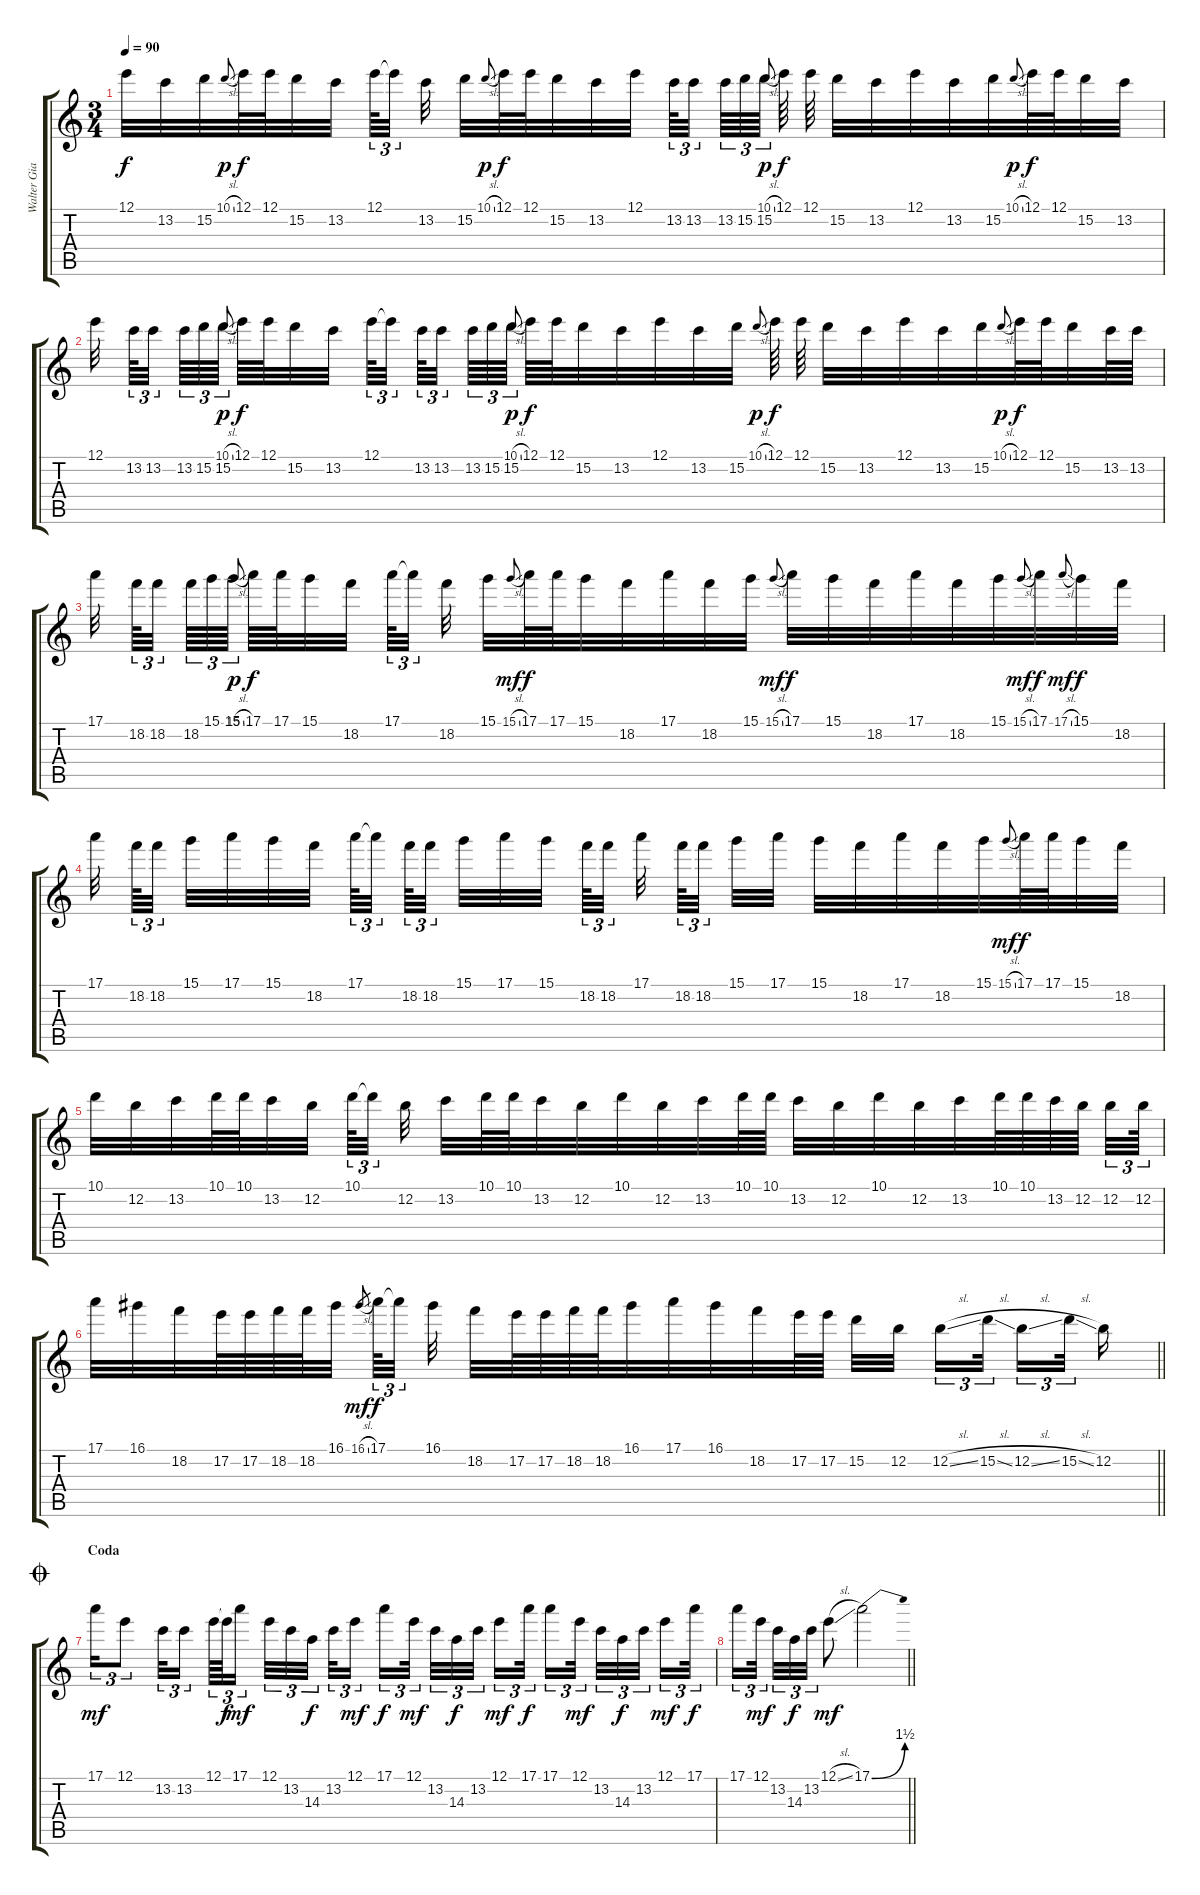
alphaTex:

\track ("Walter Giardino" "Walter Gia") {instrument distortionguitar}
\staff {score tabs}
\tuning (E4 B3 G3 D3 A2 E2) {hide}
\ts (3 4)
\tempo 90
\clef g2
\ks c
12.1.32{dy f} 13.2.32 15.2.32 10.1{sl}.8{gr onbeat dy p} 12.1.64{dy f} 12.1.64 15.2.32 13.2.32{beam splitsecondary} 12.1.64{tu (3 2)} 12.1{t}.32{tu (3 2) beam splitsecondary} 13.2.32 15.2.32 10.1{sl}.8{gr onbeat dy p} 12.1.64{dy f} 12.1.64 15.2.32 13.2.32 12.1.32{beam splitsecondary} 13.2.64{tu (3 2)} 13.2.32{tu (3 2) beam splitsecondary} 13.2.64{tu (3 2)} 15.2.64{tu (3 2)} 15.2.64{tu (3 2)} 10.1{sl}.8{gr onbeat dy p beam splitsecondary} 12.1.64{dy f} 12.1.64 15.2.32 13.2.32 12.1.32 13.2.32 15.2.32 10.1{sl}.8{gr onbeat dy p} 12.1.64{dy f} 12.1.64 15.2.32 13.2.32 |
12.1.32{beam splitsecondary} 13.2.64{tu (3 2)} 13.2.32{tu (3 2) beam splitsecondary} 13.2.64{tu (3 2)} 15.2.64{tu (3 2)} 15.2.64{tu (3 2)} 10.1{sl}.8{gr onbeat dy p beam splitsecondary} 12.1.64{dy f} 12.1.64 15.2.32 13.2.32{beam splitsecondary} 12.1.64{tu (3 2)} 12.1{t}.32{tu (3 2) beam splitsecondary} 13.2.64{tu (3 2)} 13.2.32{tu (3 2)} 13.2.64{tu (3 2)} 15.2.64{tu (3 2)} 15.2.64{tu (3 2)} 10.1{sl}.8{gr onbeat dy p beam splitsecondary} 12.1.64{dy f} 12.1.64 15.2.32 13.2.32 12.1.32 13.2.32 15.2.32 10.1{sl}.8{gr onbeat dy p} 12.1.64{dy f} 12.1.64 15.2.32 13.2.32 12.1.32 13.2.32 15.2.32 10.1{sl}.8{gr onbeat dy p} 12.1.64{dy f} 12.1.64 15.2.32 13.2.64 13.2.64 |
17.1.32{beam splitsecondary} 18.2.64{tu (3 2)} 18.2.32{tu (3 2) beam splitsecondary} 18.2.64{tu (3 2)} 15.1.64{tu (3 2)} 15.1.64{tu (3 2)} 15.1{sl}.8{gr onbeat dy p beam splitsecondary} 17.1.64{dy f} 17.1.64 15.1.32 18.2.32{beam splitsecondary} 17.1.64{tu (3 2)} 17.1{t}.32{tu (3 2) beam splitsecondary} 18.2.32 15.1.32 15.1{sl}.8{gr onbeat dy mf} 17.1.64{dy f} 17.1.64 15.1.32 18.2.32 17.1.32 18.2.32 15.1.32 15.1{sl}.8{gr onbeat dy mf} 17.1.32{dy f} 15.1.32 18.2.32 17.1.32 18.2.32 15.1.32 15.1{sl}.8{gr onbeat dy mf} 17.1.32{dy f} 17.1{sl}.8{gr onbeat dy mf} 15.1.32{dy f} 18.2.32 |
17.1.32{beam splitsecondary} 18.2.64{tu (3 2)} 18.2.32{tu (3 2) beam splitsecondary} 15.1.32 17.1.32 15.1.32 18.2.32{beam splitsecondary} 17.1.64{tu (3 2)} 17.1{t}.32{tu (3 2) beam splitsecondary} 18.2.64{tu (3 2)} 18.2.32{tu (3 2)} 15.1.32 17.1.32 15.1.32{beam splitsecondary} 18.2.64{tu (3 2)} 18.2.32{tu (3 2) beam splitsecondary} 17.1.32{beam splitsecondary} 18.2.64{tu (3 2)} 18.2.32{tu (3 2) beam splitsecondary} 15.1.32 17.1.32 15.1.32 18.2.32 17.1.32 18.2.32 15.1.32 15.1{sl}.8{gr onbeat dy mf} 17.1.64{dy f} 17.1.64 15.1.32 18.2.32 |
10.1.32 12.2.32 13.2.32 10.1.64 10.1.64 13.2.32 12.2.32{beam splitsecondary} 10.1.64{tu (3 2)} 10.1{t}.32{tu (3 2) beam splitsecondary} 12.2.32 13.2.32 10.1.64 10.1.64 13.2.32 12.2.32 10.1.32 12.2.32 13.2.32 10.1.64 10.1.64 13.2.32 12.2.32 10.1.32 12.2.32 13.2.32 10.1.64 10.1.64 13.2.64 12.2.64{beam splitsecondary} 12.2.32{tu (3 2)} 12.2.64{tu (3 2)} |
\barLineRight lightlight
17.1.32 16.1.32 18.2.32 17.2.64 17.2.64 18.2.64 18.2.64 16.1.32 16.1{sl}.8{gr dy mf beam splitsecondary} 17.1.64{tu (3 2) dy f} 17.1{t}.32{tu (3 2) beam splitsecondary} 16.1.32 18.2.32 17.2.64 17.2.64 18.2.64 18.2.64 16.1.32 17.1.32 16.1.32 18.2.32 17.2.64 17.2.64 15.2.32 12.2.32{beam splitsecondary} 12.2{sl}.16{tu (3 2)} 15.2{sl}.32{tu (3 2) beam splitsecondary} 12.2{sl}.16{tu (3 2)} 15.2{sl}.32{tu (3 2) beam splitsecondary} 12.2.16 |
\section ("" "Coda")
\jump coda
17.1.16{tu (3 2) dy mf} 12.1.8{tu (3 2)} 13.2.32{tu (3 2)} 13.2.16{tu (3 2) beam splitsecondary} 12.1.64{tu (3 2)} 12.1{t}.64{tu (3 2) dy f} 17.1.16{tu (3 2) dy mf} 12.1.32{tu (3 2)} 13.2.32{tu (3 2)} 14.3.32{tu (3 2) dy f beam splitsecondary} 13.2.32{tu (3 2)} 12.1.16{tu (3 2) dy mf beam splitsecondary} 17.1.16{tu (3 2) dy f} 12.1.32{tu (3 2) dy mf beam splitsecondary} 13.2.32{tu (3 2)} 14.3.32{tu (3 2) dy f} 13.2.32{tu (3 2)} 12.1.16{tu (3 2) dy mf} 17.1.32{tu (3 2) dy f beam splitsecondary} 17.1.16{tu (3 2)} 12.1.32{tu (3 2) dy mf beam splitsecondary} 13.2.32{tu (3 2)} 14.3.32{tu (3 2) dy f} 13.2.32{tu (3 2) beam splitsecondary} 12.1.16{tu (3 2) dy mf} 17.1.32{tu (3 2) dy f} |
\barLineRight lightlight
17.1.16{tu (3 2)} 12.1.32{tu (3 2) dy mf beam splitsecondary} 13.2.32{tu (3 2)} 14.3.32{tu (3 2) dy f} 13.2.32{tu (3 2)} 12.1{sl}.8{dy mf} 17.1{be (bend 0 0 60 6)}.2
